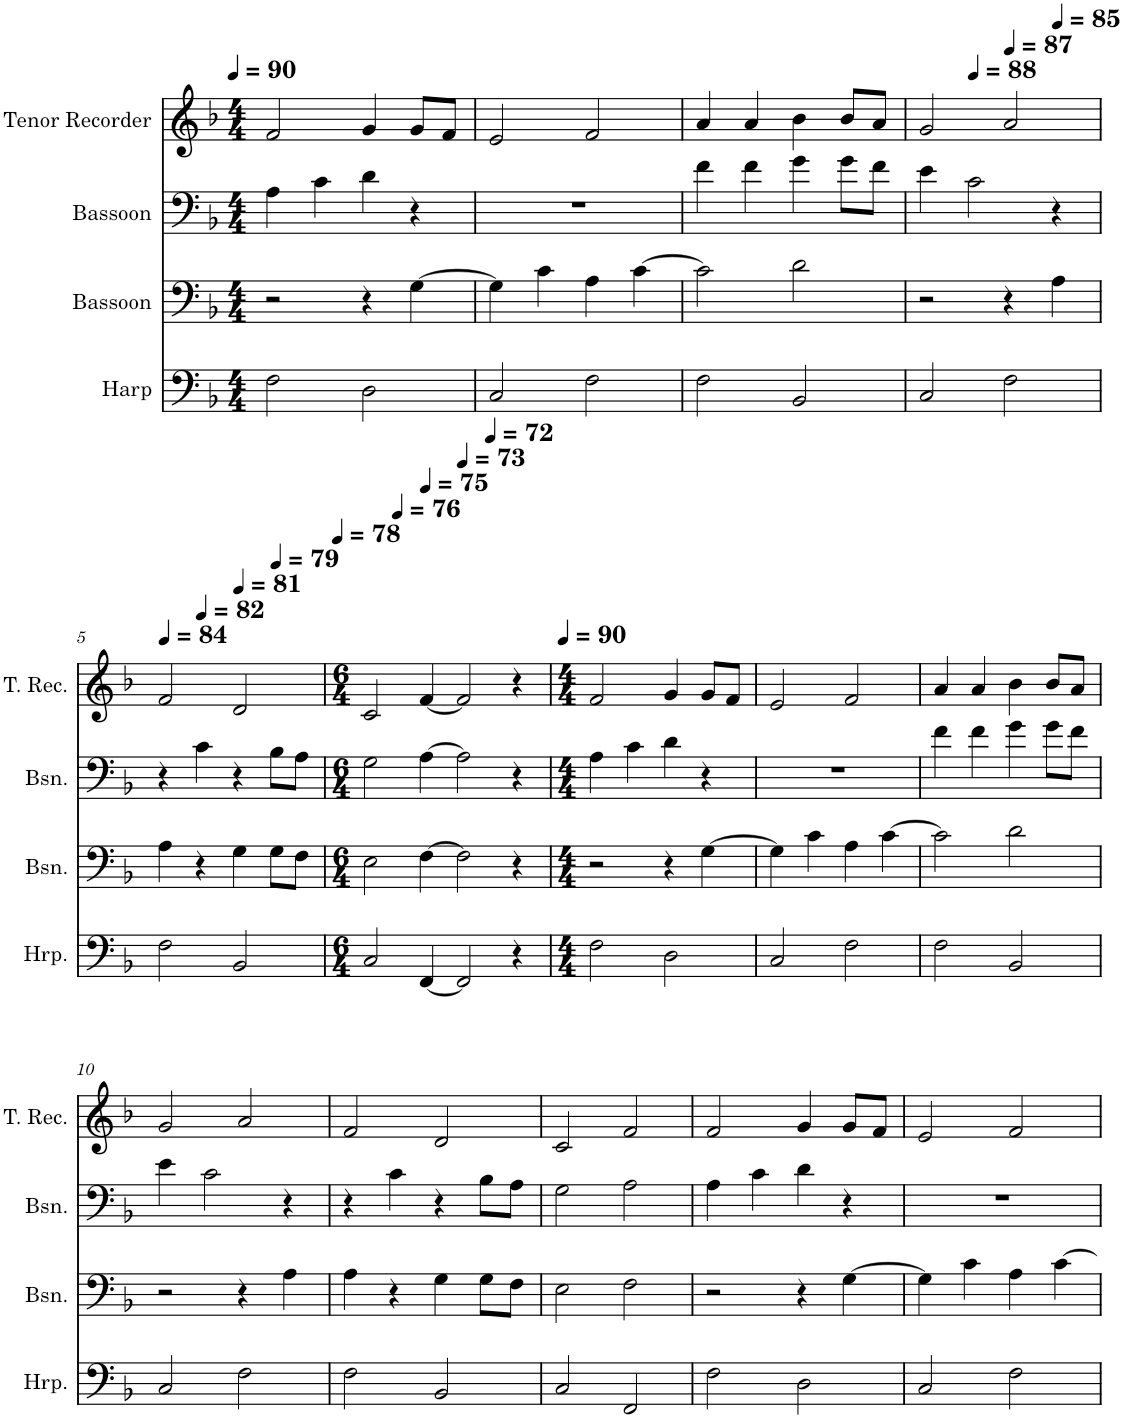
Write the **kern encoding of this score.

**kern	**kern	**kern	**kern
*part4	*part3	*part2	*part1
*staff4	*staff3	*staff2	*staff1
*I"Harp	*I"Bassoon	*I"Bassoon	*I"Tenor Recorder
*I'Hrp.	*I'Bsn.	*I'Bsn.	*I'T. Rec.
*clefF4	*clefF4	*clefF4	*clefG2
*k[b-]	*k[b-]	*k[b-]	*k[b-]
*M4/4	*M4/4	*M4/4	*M4/4
*MM90	*MM90	*MM90	*MM90
=1	=1	=1	=1
2F\	2r	4A\	2f/
.	.	4c\	.
2D\	4r	4d\	4g/
.	[4G\	4r	8g/L
.	.	.	8f/J
=2	=2	=2	=2
2C/	4G\]	1r	2e/
.	4c\	.	.
2F\	4A\	.	2f/
.	[4c\	.	.
=3	=3	=3	=3
2F\	2c\]	4f\	4a/
.	.	4f\	4a/
2BB-/	2d\	4g\	4b-\
.	.	8g\L	8b-/L
.	.	8f\J	8a/J
=4	=4	=4	=4
*	*	*	*^
*	*	*	*	*^
2C/	2r	4e\	2g/	4ryy	2.ryy
*	*	*	*MM88	*	*
.	.	2c\	.	2.ryy	.
*	*	*	*MM87	*	*
2F\	4r	.	2a/	.	.
*	*	*	*MM85	*	*
.	4A\	4r	.	.	4ryy
!!LO:LB:g=z	!!	!!
=5	=5	=5	=5	=5	=5
*	*	*	*MM84	*	*
2F\	4A\	4r	2f/	4ryy	2.ryy
*	*	*	*MM82	*	*
.	4r	4c\	.	2.ryy	.
*	*	*	*MM81	*	*
2BB-/	4G\	4r	2d/	.	.
*	*	*	*MM79	*	*
.	8G\L	8B-\L	.	.	4ryy
.	8F\J	8A\J	.	.	.
=6	=6	=6	=6	=6	=6
*M6/4	*M6/4	*M6/4	*M6/4	*	*
*	*	*	*MM78	*	*
2C/	2E\	2G\	2c/	4ryy	1ryy
*	*	*	*MM76	*	*
.	.	.	.	1ryy	.
*	*	*	*MM75	*	*
[4FF/	[4F\	[4A\	[4f/	.	.
*	*	*	*MM73	*	*
2FF/]	2F\]	2A\]	2f/]	.	.
*	*	*	*MM72	*	*
.	.	.	.	.	2ryy
4r	4r	4r	4r	4ryy	.
*	*	*	*v	*v	*v
=7	=7	=7	=7
*M4/4	*M4/4	*M4/4	*M4/4
*	*	*	*MM90
2F\	2r	4A\	2f/
.	.	4c\	.
2D\	4r	4d\	4g/
.	[4G\	4r	8g/L
.	.	.	8f/J
=8	=8	=8	=8
2C/	4G\]	1r	2e/
.	4c\	.	.
2F\	4A\	.	2f/
.	[4c\	.	.
=9	=9	=9	=9
2F\	2c\]	4f\	4a/
.	.	4f\	4a/
2BB-/	2d\	4g\	4b-\
.	.	8g\L	8b-/L
.	.	8f\J	8a/J
!!LO:LB:g=z
=10	=10	=10	=10
2C/	2r	4e\	2g/
.	.	2c\	.
2F\	4r	.	2a/
.	4A\	4r	.
=11	=11	=11	=11
2F\	4A\	4r	2f/
.	4r	4c\	.
2BB-/	4G\	4r	2d/
.	8G\L	8B-\L	.
.	8F\J	8A\J	.
=12	=12	=12	=12
2C/	2E\	2G\	2c/
2FF/	2F\	2A\	2f/
=13	=13	=13	=13
2F\	2r	4A\	2f/
.	.	4c\	.
2D\	4r	4d\	4g/
.	[4G\	4r	8g/L
.	.	.	8f/J
=14	=14	=14	=14
2C/	4G\]	1r	2e/
.	4c\	.	.
2F\	4A\	.	2f/
.	[4c\	.	.
=	=	=	=
*-	*-	*-	*-
